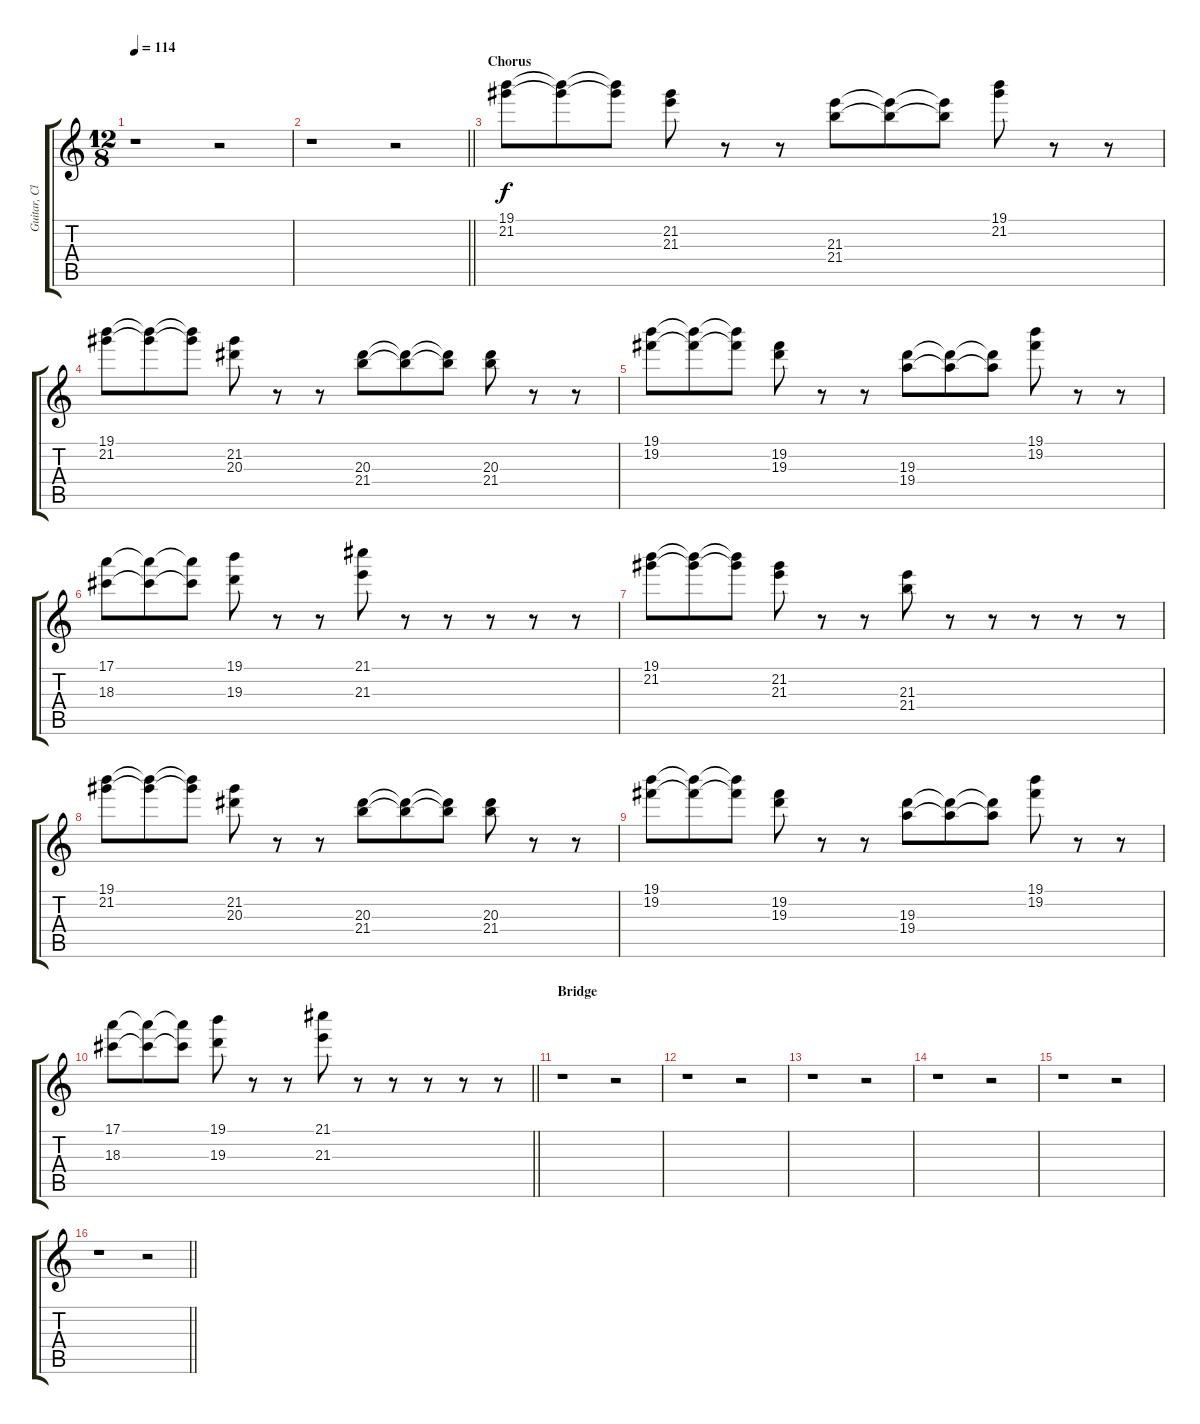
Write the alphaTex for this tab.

\track ("Guitar, Clean 3" "Guitar, Cl") {instrument electricguitarclean}
\staff {score tabs}
\tuning (E4 B3 G3 D3 A2 E2) {hide}
\ts (12 8)
\tempo 114
\clef g2
\ks c
r.1{dy f} r.2 |
\barLineRight lightlight
r.1 r.2 |
\section ("" "Chorus")
(19.1 21.2).8 (19.1{t} 21.2{t}).8 (19.1{t} 21.2{t}).8 (21.2 21.3).8 r.8 r.8 (21.3 21.4).8 (21.3{t} 21.4{t}).8 (21.3{t} 21.4{t}).8 (19.1 21.2).8 r.8 r.8 |
(19.1 21.2).8 (19.1{t} 21.2{t}).8 (19.1{t} 21.2{t}).8 (21.2 20.3).8 r.8 r.8 (20.3 21.4).8 (20.3{t} 21.4{t}).8 (20.3{t} 21.4{t}).8 (20.3 21.4).8 r.8 r.8 |
(19.1 19.2).8 (19.1{t} 19.2{t}).8 (19.1{t} 19.2{t}).8 (19.2 19.3).8 r.8 r.8 (19.3 19.4).8 (19.3{t} 19.4{t}).8 (19.3{t} 19.4{t}).8 (19.1 19.2).8 r.8 r.8 |
(17.1 18.3).8 (17.1{t} 18.3{t}).8 (17.1{t} 18.3{t}).8 (19.1 19.3).8 r.8 r.8 (21.1 21.3).8 r.8 r.8 r.8 r.8 r.8 |
(19.1 21.2).8 (19.1{t} 21.2{t}).8 (19.1{t} 21.2{t}).8 (21.2 21.3).8 r.8 r.8 (21.3 21.4).8 r.8 r.8 r.8 r.8 r.8 |
(19.1 21.2).8 (19.1{t} 21.2{t}).8 (19.1{t} 21.2{t}).8 (21.2 20.3).8 r.8 r.8 (20.3 21.4).8 (20.3{t} 21.4{t}).8 (20.3{t} 21.4{t}).8 (20.3 21.4).8 r.8 r.8 |
(19.1 19.2).8 (19.1{t} 19.2{t}).8 (19.1{t} 19.2{t}).8 (19.2 19.3).8 r.8 r.8 (19.3 19.4).8 (19.3{t} 19.4{t}).8 (19.3{t} 19.4{t}).8 (19.1 19.2).8 r.8 r.8 |
\barLineRight lightlight
(17.1 18.3).8 (17.1{t} 18.3{t}).8 (17.1{t} 18.3{t}).8 (19.1 19.3).8 r.8 r.8 (21.1 21.3).8 r.8 r.8 r.8 r.8 r.8 |
\section ("" "Bridge")
r.1 r.2 |
r.1 r.2 |
r.1 r.2 |
r.1 r.2 |
r.1 r.2 |
\barLineRight lightlight
r.1 r.2
